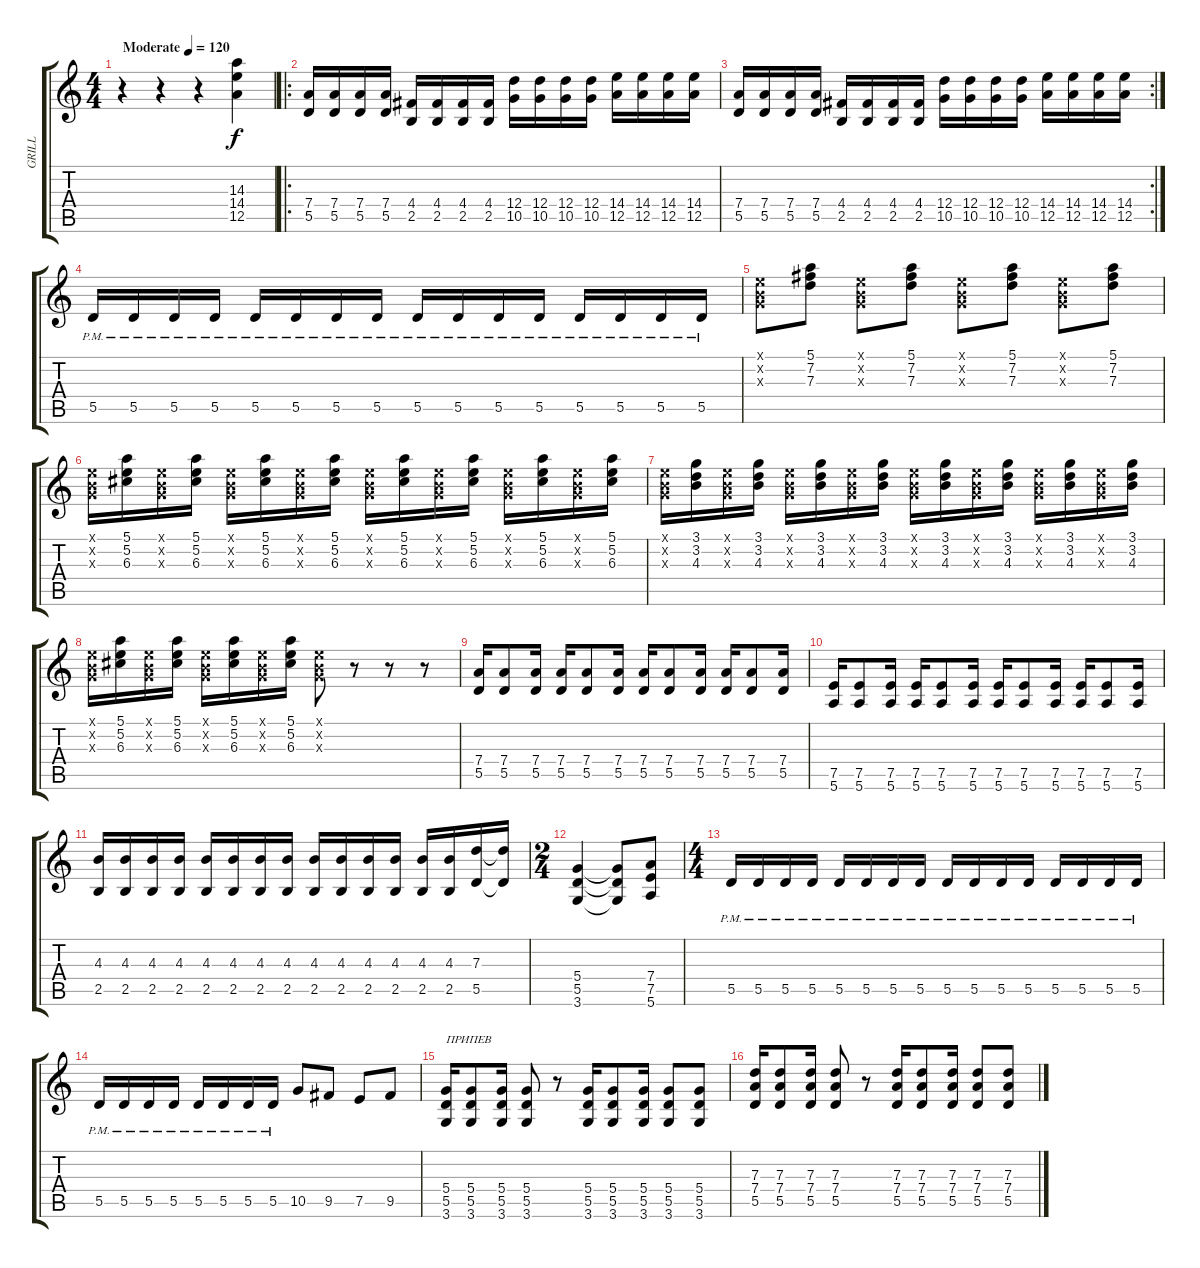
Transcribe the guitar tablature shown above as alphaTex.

\track ("GRILL" "GRILL") {instrument overdrivenguitar}
\staff {score tabs}
\tuning (E4 B3 G3 D3 A2 E2) {hide}
\ts (4 4)
\tempo (120 "Moderate")
\clef g2
\ks c
r.4{dy f instrument overdrivenguitar} r.4 r.4 (14.3 14.4 12.5).4 |
\ro
(7.4 5.5).16 (7.4 5.5).16 (7.4 5.5).16 (7.4 5.5).16 (4.4 2.5).16 (4.4 2.5).16 (4.4 2.5).16 (4.4 2.5).16 (12.4 10.5).16 (12.4 10.5).16 (12.4 10.5).16 (12.4 10.5).16 (14.4 12.5).16 (14.4 12.5).16 (14.4 12.5).16 (14.4 12.5).16 |
\rc 2
(7.4 5.5).16 (7.4 5.5).16 (7.4 5.5).16 (7.4 5.5).16 (4.4 2.5).16 (4.4 2.5).16 (4.4 2.5).16 (4.4 2.5).16 (12.4 10.5).16 (12.4 10.5).16 (12.4 10.5).16 (12.4 10.5).16 (14.4 12.5).16 (14.4 12.5).16 (14.4 12.5).16 (14.4 12.5).16 |
5.5{pm}.16 5.5{pm}.16 5.5{pm}.16 5.5{pm}.16 5.5{pm}.16 5.5{pm}.16 5.5{pm}.16 5.5{pm}.16 5.5{pm}.16 5.5{pm}.16 5.5{pm}.16 5.5{pm}.16 5.5{pm}.16 5.5{pm}.16 5.5{pm}.16 5.5{pm}.16 |
(0.1{x} 0.2{x} 0.3{x}).8{volume 10 instrument acousticguitarsteel} (5.1 7.2 7.3).8 (0.1{x} 0.2{x} 0.3{x}).8 (5.1 7.2 7.3).8 (0.1{x} 0.2{x} 0.3{x}).8 (5.1 7.2 7.3).8 (0.1{x} 0.2{x} 0.3{x}).8 (5.1 7.2 7.3).8 |
(0.1{x} 0.2{x} 0.3{x}).16 (5.1 5.2 6.3).16 (0.1{x} 0.2{x} 0.3{x}).16 (5.1 5.2 6.3).16 (0.1{x} 0.2{x} 0.3{x}).16 (5.1 5.2 6.3).16 (0.1{x} 0.2{x} 0.3{x}).16 (5.1 5.2 6.3).16 (0.1{x} 0.2{x} 0.3{x}).16 (5.1 5.2 6.3).16 (0.1{x} 0.2{x} 0.3{x}).16 (5.1 5.2 6.3).16 (0.1{x} 0.2{x} 0.3{x}).16 (5.1 5.2 6.3).16 (0.1{x} 0.2{x} 0.3{x}).16 (5.1 5.2 6.3).16 |
(0.1{x} 0.2{x} 0.3{x}).16 (3.1 3.2 4.3).16 (0.1{x} 0.2{x} 0.3{x}).16 (3.1 3.2 4.3).16 (0.1{x} 0.2{x} 0.3{x}).16 (3.1 3.2 4.3).16 (0.1{x} 0.2{x} 0.3{x}).16 (3.1 3.2 4.3).16 (0.1{x} 0.2{x} 0.3{x}).16 (3.1 3.2 4.3).16 (0.1{x} 0.2{x} 0.3{x}).16 (3.1 3.2 4.3).16 (0.1{x} 0.2{x} 0.3{x}).16 (3.1 3.2 4.3).16 (0.1{x} 0.2{x} 0.3{x}).16 (3.1 3.2 4.3).16 |
(0.1{x} 0.2{x} 0.3{x}).16 (5.1 5.2 6.3).16 (0.1{x} 0.2{x} 0.3{x}).16 (5.1 5.2 6.3).16 (0.1{x} 0.2{x} 0.3{x}).16 (5.1 5.2 6.3).16 (0.1{x} 0.2{x} 0.3{x}).16 (5.1 5.2 6.3).16 (0.1{x} 0.2{x} 0.3{x}).8{volume 13 instrument overdrivenguitar} r.8 r.8 r.8 |
(7.4 5.5).16{instrument overdrivenguitar} (7.4 5.5).8 (7.4 5.5).16 (7.4 5.5).16 (7.4 5.5).8 (7.4 5.5).16 (7.4 5.5).16 (7.4 5.5).8 (7.4 5.5).16 (7.4 5.5).16 (7.4 5.5).8 (7.4 5.5).16 |
(7.5 5.6).16{instrument overdrivenguitar} (7.5 5.6).8 (7.5 5.6).16 (7.5 5.6).16 (7.5 5.6).8 (7.5 5.6).16 (7.5 5.6).16 (7.5 5.6).8 (7.5 5.6).16 (7.5 5.6).16 (7.5 5.6).8 (7.5 5.6).16 |
(4.3 2.5).16 (4.3 2.5).16 (4.3 2.5).16 (4.3 2.5).16 (4.3 2.5).16 (4.3 2.5).16 (4.3 2.5).16 (4.3 2.5).16 (4.3 2.5).16 (4.3 2.5).16 (4.3 2.5).16 (4.3 2.5).16 (4.3 2.5).16 (4.3 2.5).16 (7.3 5.5).16 (7.3{t} 5.5{t}).16 |
\ts (2 4)
(5.4 5.5 3.6).4 (5.4{t} 5.5{t} 3.6{t}).8 (7.4 7.5 5.6).8 |
\ts (4 4)
5.5{pm}.16 5.5{pm}.16 5.5{pm}.16 5.5{pm}.16 5.5{pm}.16 5.5{pm}.16 5.5{pm}.16 5.5{pm}.16 5.5{pm}.16 5.5{pm}.16 5.5{pm}.16 5.5{pm}.16 5.5{pm}.16 5.5{pm}.16 5.5{pm}.16 5.5{pm}.16 |
5.5{pm}.16 5.5{pm}.16 5.5{pm}.16 5.5{pm}.16 5.5{pm}.16 5.5{pm}.16 5.5{pm}.16 5.5{pm}.16 10.5.8 9.5.8 7.5.8 9.5.8 |
(5.4 5.5 3.6).16{txt "ПРИПЕВ"} (5.4 5.5 3.6).8 (5.4 5.5 3.6).16 (5.4 5.5 3.6).8 r.8 (5.4 5.5 3.6).16 (5.4 5.5 3.6).8 (5.4 5.5 3.6).16 (5.4 5.5 3.6).8 (5.4 5.5 3.6).8 |
(7.3 7.4 5.5).16 (7.3 7.4 5.5).8 (7.3 7.4 5.5).16 (7.3 7.4 5.5).8 r.8 (7.3 7.4 5.5).16 (7.3 7.4 5.5).8 (7.3 7.4 5.5).16 (7.3 7.4 5.5).8 (7.3 7.4 5.5).8
